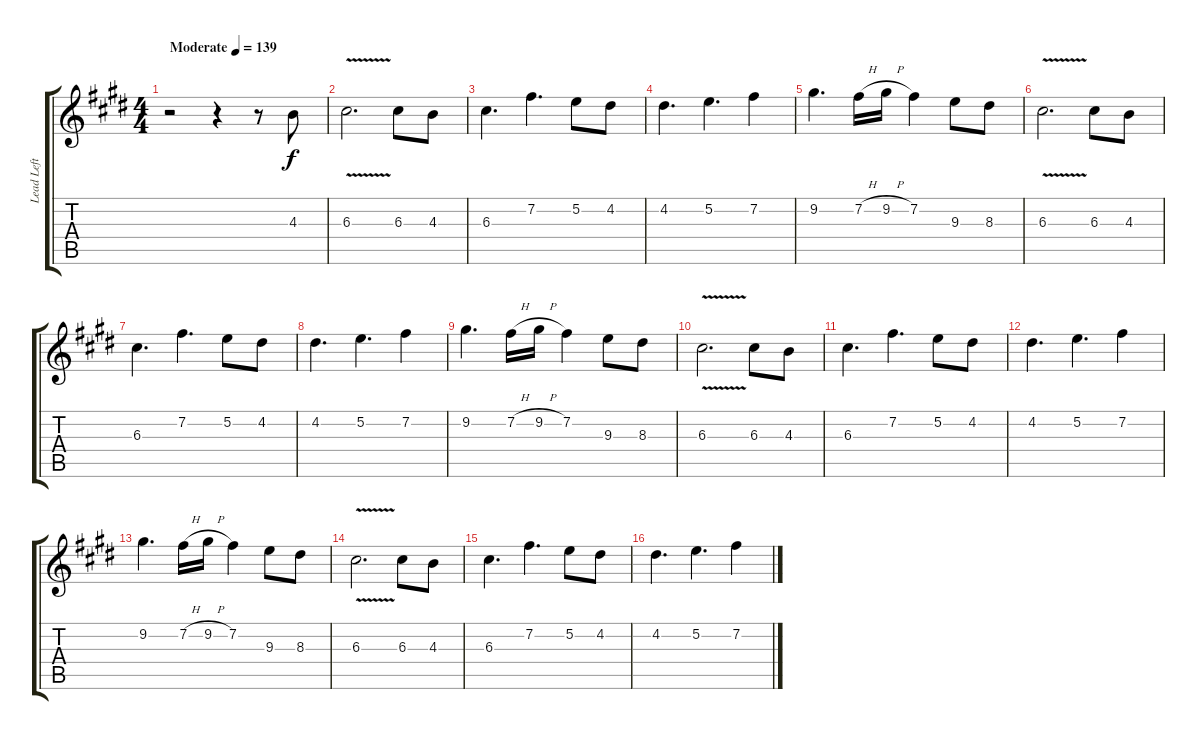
\track ("Lead Left" "Lead Left") {instrument distortionguitar}
\staff {score tabs}
\tuning (E4 B3 G3 D3 A2 E2) {hide}
\ts (4 4)
\tempo (139 "Moderate")
\clef g2
\ks e
r.2{dy f instrument distortionguitar} r.4 r.8 4.3.8 |
6.3{v}.2{d} 6.3.8 4.3.8 |
6.3.4{d} 7.2.4{d} 5.2.8 4.2.8 |
4.2.4{d} 5.2.4{d} 7.2.4 |
9.2.4{d} 7.2{h}.16 9.2{h}.16 7.2.4 9.3.8 8.3.8 |
6.3{v}.2{d} 6.3.8 4.3.8 |
6.3.4{d} 7.2.4{d} 5.2.8 4.2.8 |
4.2.4{d} 5.2.4{d} 7.2.4 |
9.2.4{d} 7.2{h}.16 9.2{h}.16 7.2.4 9.3.8 8.3.8 |
6.3{v}.2{d} 6.3.8 4.3.8 |
6.3.4{d} 7.2.4{d} 5.2.8 4.2.8 |
4.2.4{d} 5.2.4{d} 7.2.4 |
9.2.4{d} 7.2{h}.16 9.2{h}.16 7.2.4 9.3.8 8.3.8 |
6.3{v}.2{d} 6.3.8 4.3.8 |
6.3.4{d} 7.2.4{d} 5.2.8 4.2.8 |
4.2.4{d} 5.2.4{d} 7.2.4
